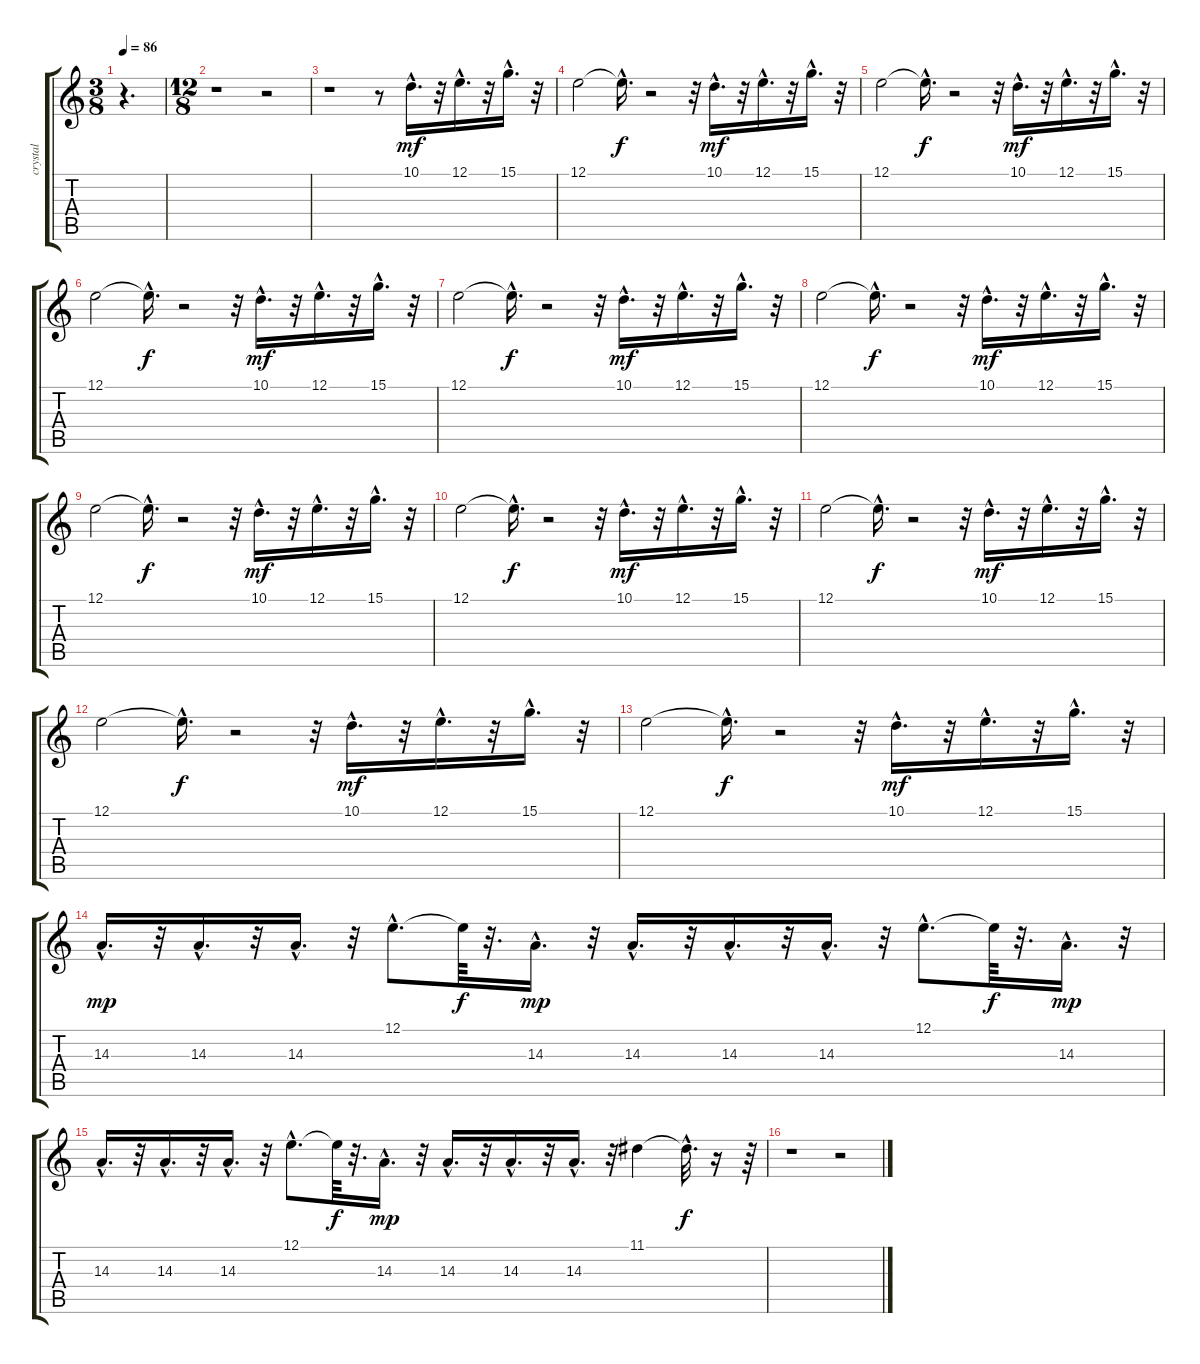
\track ("crystal" "crystal") {instrument fx3crystal}
\staff {score tabs}
\tuning (E4 B3 G3 D3 A2 E2) {hide}
\ts (3 8)
\tempo 86
\clef g2
\ks c
r.4{d dy mf instrument fx3crystal} |
\ts (12 8)
r.1 r.2 |
r.1 r.8 10.1{hac}.16{d} r.32 12.1{hac}.16{d} r.32 15.1{hac}.16{d} r.32 |
12.1.2 12.1{hac t}.16{d dy f} r.2 r.32 10.1{hac}.16{d dy mf} r.32 12.1{hac}.16{d} r.32 15.1{hac}.16{d} r.32 |
12.1.2 12.1{hac t}.16{d dy f} r.2 r.32 10.1{hac}.16{d dy mf} r.32 12.1{hac}.16{d} r.32 15.1{hac}.16{d} r.32 |
12.1.2 12.1{hac t}.16{d dy f} r.2 r.32 10.1{hac}.16{d dy mf} r.32 12.1{hac}.16{d} r.32 15.1{hac}.16{d} r.32 |
12.1.2 12.1{hac t}.16{d dy f} r.2 r.32 10.1{hac}.16{d dy mf} r.32 12.1{hac}.16{d} r.32 15.1{hac}.16{d} r.32 |
12.1.2 12.1{hac t}.16{d dy f} r.2 r.32 10.1{hac}.16{d dy mf} r.32 12.1{hac}.16{d} r.32 15.1{hac}.16{d} r.32 |
12.1.2 12.1{hac t}.16{d dy f} r.2 r.32 10.1{hac}.16{d dy mf} r.32 12.1{hac}.16{d} r.32 15.1{hac}.16{d} r.32 |
12.1.2 12.1{hac t}.16{d dy f} r.2 r.32 10.1{hac}.16{d dy mf} r.32 12.1{hac}.16{d} r.32 15.1{hac}.16{d} r.32 |
12.1.2 12.1{hac t}.16{d dy f} r.2 r.32 10.1{hac}.16{d dy mf} r.32 12.1{hac}.16{d} r.32 15.1{hac}.16{d} r.32 |
12.1.2 12.1{hac t}.16{d dy f} r.2 r.32 10.1{hac}.16{d dy mf} r.32 12.1{hac}.16{d} r.32 15.1{hac}.16{d} r.32 |
12.1.2 12.1{hac t}.16{d dy f} r.2 r.32 10.1{hac}.16{d dy mf} r.32 12.1{hac}.16{d} r.32 15.1{hac}.16{d} r.32 |
14.3{hac}.16{d dy mp} r.32 14.3{hac}.16{d} r.32 14.3{hac}.16{d} r.32 12.1{hac}.8{d} 12.1{t}.64{dy f} r.32{d} 14.3{hac}.16{d dy mp} r.32 14.3{hac}.16{d} r.32 14.3{hac}.16{d} r.32 14.3{hac}.16{d} r.32 12.1{hac}.8{d} 12.1{t}.64{dy f} r.32{d} 14.3{hac}.16{d dy mp} r.32 |
14.3{hac}.16{d} r.32 14.3{hac}.16{d} r.32 14.3{hac}.16{d} r.32 12.1{hac}.8{d} 12.1{t}.64{dy f} r.32{d} 14.3{hac}.16{d dy mp} r.32 14.3{hac}.16{d} r.32 14.3{hac}.16{d} r.32 14.3{hac}.16{d} r.32 11.1.4 11.1{hac t}.32{d dy f} r.16 r.64 |
r.1 r.2
